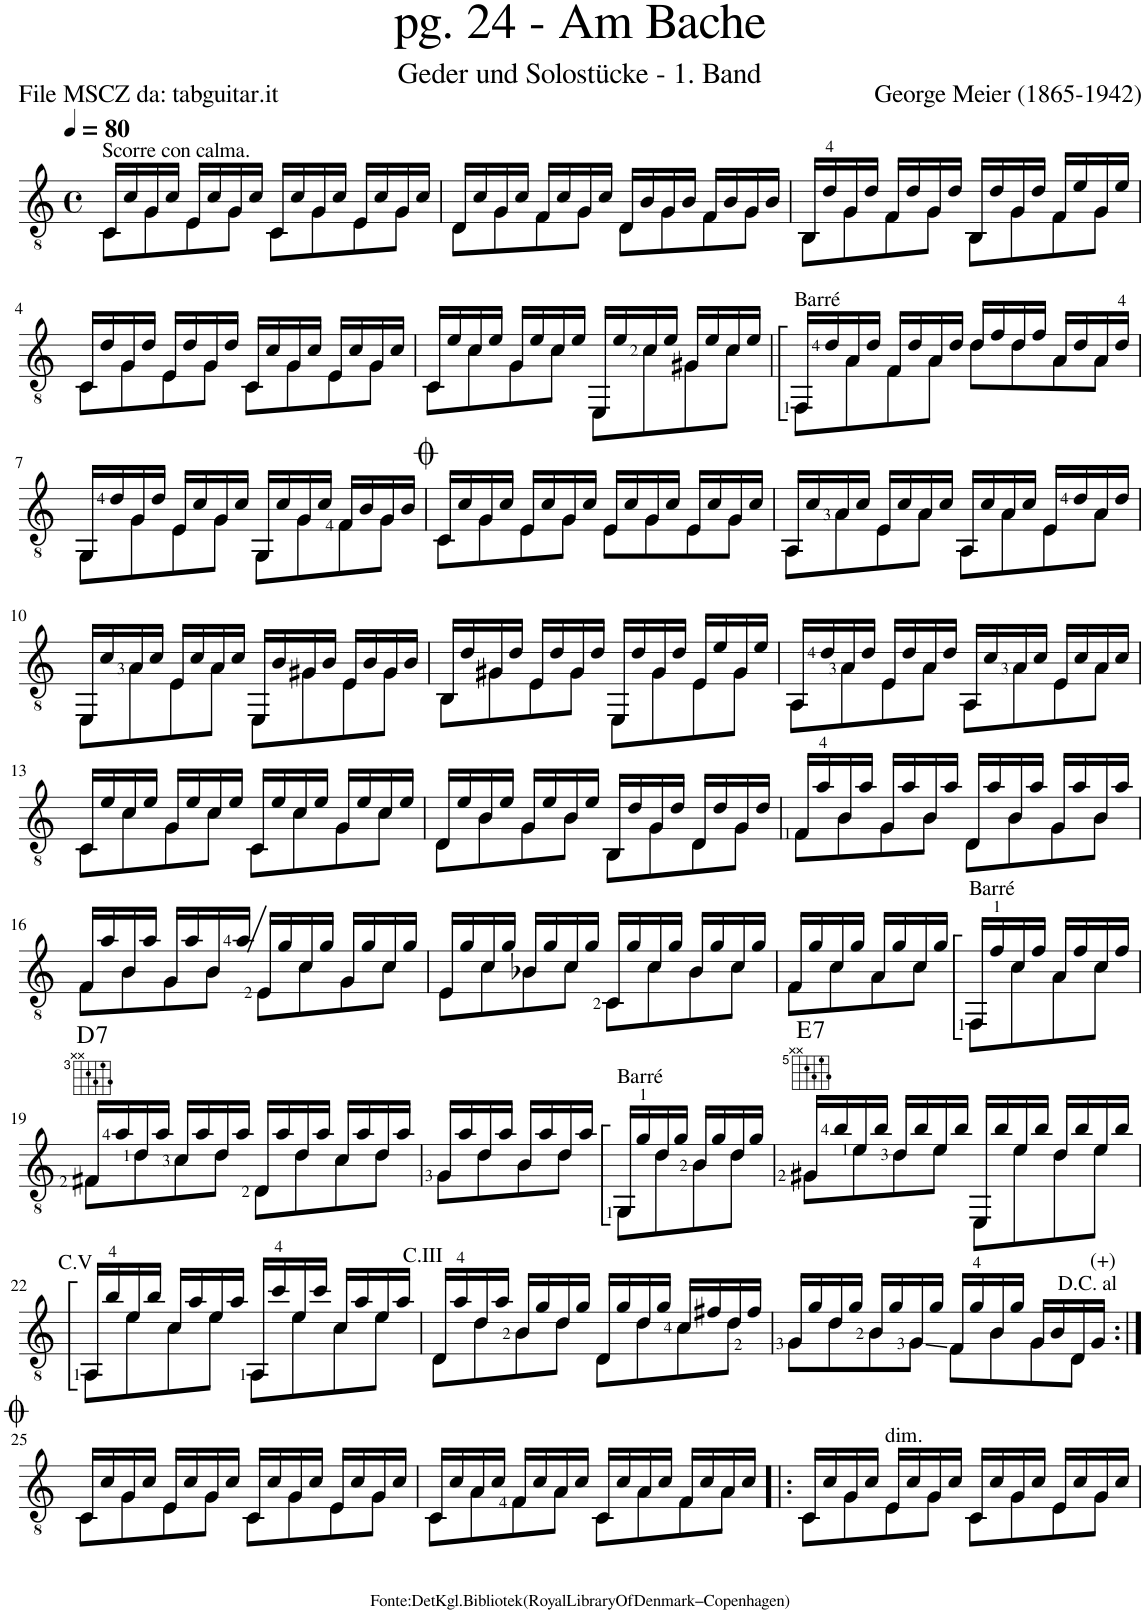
**kern	**harte
*part1	*part1
*staff1	*
*I"Guitar	*
*I'Guit.	*
*clefGv2	*
*k[]	*
*M4/4	*
*met(c)	*
*MM80	*
=1	=1
*^	*
!LO:TX:a:t=Scorre con calma.	!	!
16C/LL	8C\L	.
16c/	.	.
16G/	8G\	.
16c/JJ	.	.
16E/LL	8E\	.
16c/	.	.
16G/	8G\J	.
16c/JJ	.	.
16C/LL	8C\L	.
16c/	.	.
16G/	8G\	.
16c/JJ	.	.
16E/LL	8E\	.
16c/	.	.
16G/	8G\J	.
16c/JJ	.	.
=2	=2	=2
16D/LL	8D\L	.
16c/	.	.
16G/	8G\	.
16c/JJ	.	.
16F/LL	8F\	.
16c/	.	.
16G/	8G\J	.
16c/JJ	.	.
16D/LL	8D\L	.
16B/	.	.
16G/	8G\	.
16B/JJ	.	.
16F/LL	8F\	.
16B/	.	.
16G/	8G\J	.
16B/JJ	.	.
=3	=3	=3
16BB/LL	8BB\L	.
16d/	.	.
16G/	8G\	.
16d/JJ	.	.
16F/LL	8F\	.
16d/	.	.
16G/	8G\J	.
16d/JJ	.	.
16BB/LL	8BB\L	.
16d/	.	.
16G/	8G\	.
16d/JJ	.	.
16F/LL	8F\	.
16e/	.	.
16G/	8G\J	.
16e/JJ	.	.
!!LO:LB:g=z	!!
=4	=4	=4
16C/LL	8C\L	.
16d/	.	.
16G/	8G\	.
16d/JJ	.	.
16E/LL	8E\	.
16d/	.	.
16G/	8G\J	.
16d/JJ	.	.
16C/LL	8C\L	.
16c/	.	.
16G/	8G\	.
16c/JJ	.	.
16E/LL	8E\	.
16c/	.	.
16G/	8G\J	.
16c/JJ	.	.
=5	=5	=5
16C/LL	8C\L	.
16e/	.	.
16c/	8c\	.
16e/JJ	.	.
16G/LL	8G\	.
16e/	.	.
16c/	8c\J	.
16e/JJ	.	.
16EE/LL	8EE\L	.
16e/	.	.
16c/	8c\	.
16e/JJ	.	.
16G#X/LL	8G#\	.
16e/	.	.
16c/	8c\J	.
16e/JJ	.	.
=6	=6	=6
!LO:TX:a:t=Barré	!	!
16FF/LL	8FF\L	.
16d/	.	.
16A/	8A\	.
16d/JJ	.	.
16F/LL	8F\	.
16d/	.	.
16A/	8A\J	.
16d/JJ	.	.
16d/LL	8d\L	.
16f/	.	.
16d/	8d\	.
16f/JJ	.	.
16A/LL	8A\	.
16d/	.	.
16A/	8A\J	.
16d/JJ	.	.
!!LO:LB:g=z	!!
=7	=7	=7
16GG/LL	8GG\L	.
16d/	.	.
16G/	8G\	.
16d/JJ	.	.
16E/LL	8E\	.
16c/	.	.
16G/	8G\J	.
16c/JJ	.	.
16GG/LL	8GG\L	.
16c/	.	.
16G/	8G\	.
16c/JJ	.	.
16F/LL	8F\	.
16B/	.	.
16G/	8G\J	.
16B/JJ	.	.
=8	=8	=8
16C/LL	8C\L	.
16c/	.	.
16G/	8G\	.
16c/JJ	.	.
16E/LL	8E\	.
16c/	.	.
16G/	8G\J	.
16c/JJ	.	.
16E/LL	8E\L	.
16c/	.	.
16G/	8G\	.
16c/JJ	.	.
16E/LL	8E\	.
16c/	.	.
16G/	8G\J	.
16c/JJ	.	.
=9	=9	=9
16AA/LL	8AA\L	.
16c/	.	.
16A/	8A\	.
16c/JJ	.	.
16E/LL	8E\	.
16c/	.	.
16A/	8A\J	.
16c/JJ	.	.
16AA/LL	8AA\L	.
16c/	.	.
16A/	8A\	.
16c/JJ	.	.
16E/LL	8E\	.
16d/	.	.
16A/	8A\J	.
16d/JJ	.	.
!!LO:LB:g=z	!!
=10	=10	=10
16EE/LL	8EE\L	.
16c/	.	.
16A/	8A\	.
16c/JJ	.	.
16E/LL	8E\	.
16c/	.	.
16A/	8A\J	.
16c/JJ	.	.
16EE/LL	8EE\L	.
16B/	.	.
16G#X/	8G#\	.
16B/JJ	.	.
16E/LL	8E\	.
16B/	.	.
16G#/	8G#\J	.
16B/JJ	.	.
=11	=11	=11
16BB/LL	8BB\L	.
16d/	.	.
16G#X/	8G#\	.
16d/JJ	.	.
16E/LL	8E\	.
16d/	.	.
16G#/	8G#\J	.
16d/JJ	.	.
16EE/LL	8EE\L	.
16d/	.	.
16G#/	8G#\	.
16d/JJ	.	.
16E/LL	8E\	.
16e/	.	.
16G#/	8G#\J	.
16e/JJ	.	.
=12	=12	=12
16AA/LL	8AA\L	.
16d/	.	.
16A/	8A\	.
16d/JJ	.	.
16E/LL	8E\	.
16d/	.	.
16A/	8A\J	.
16d/JJ	.	.
16AA/LL	8AA\L	.
16c/	.	.
16A/	8A\	.
16c/JJ	.	.
16E/LL	8E\	.
16c/	.	.
16A/	8A\J	.
16c/JJ	.	.
!!LO:LB:g=z	!!
=13	=13	=13
16C/LL	8C\L	.
16e/	.	.
16c/	8c\	.
16e/JJ	.	.
16G/LL	8G\	.
16e/	.	.
16c/	8c\J	.
16e/JJ	.	.
16C/LL	8C\L	.
16e/	.	.
16c/	8c\	.
16e/JJ	.	.
16G/LL	8G\	.
16e/	.	.
16c/	8c\J	.
16e/JJ	.	.
=14	=14	=14
16D/LL	8D\L	.
16e/	.	.
16B/	8B\	.
16e/JJ	.	.
16G/LL	8G\	.
16e/	.	.
16B/	8B\J	.
16e/JJ	.	.
16BB/LL	8BB\L	.
16d/	.	.
16G/	8G\	.
16d/JJ	.	.
16D/LL	8D\	.
16d/	.	.
16G/	8G\J	.
16d/JJ	.	.
=15	=15	=15
16F/LL	8F\L	.
16a/	.	.
16B/	8B\	.
16a/JJ	.	.
16G/LL	8G\	.
16a/	.	.
16B/	8B\J	.
16a/JJ	.	.
16D/LL	8D\L	.
16a/	.	.
16B/	8B\	.
16a/JJ	.	.
16G/LL	8G\	.
16a/	.	.
16B/	8B\J	.
16a/JJ	.	.
!!LO:LB:g=z	!!
=16	=16	=16
16F/LL	8F\L	.
16a/	.	.
16B/	8B\	.
16a/JJ	.	.
16G/LL	8G\	.
16a/	.	.
16B/	8B\J	.
16a/JJ	.	.
16E/LL	8E\L	.
16g/	.	.
16c/	8c\	.
16g/JJ	.	.
16G/LL	8G\	.
16g/	.	.
16c/	8c\J	.
16g/JJ	.	.
=17	=17	=17
16E/LL	8E\L	.
16g/	.	.
16c/	8c\	.
16g/JJ	.	.
16B-X/LL	8B-\	.
16g/	.	.
16c/	8c\J	.
16g/JJ	.	.
16C/LL	8C\L	.
16g/	.	.
16c/	8c\	.
16g/JJ	.	.
16B-/LL	8B-\	.
16g/	.	.
16c/	8c\J	.
16g/JJ	.	.
=18	=18	=18
16F/LL	8F\L	.
16g/	.	.
16c/	8c\	.
16g/JJ	.	.
16A/LL	8A\	.
16g/	.	.
16c/	8c\J	.
16g/JJ	.	.
!LO:TX:a:t=Barré	!	!
16FF/LL	8FF\L	.
16f/	.	.
16c/	8c\	.
16f/JJ	.	.
16A/LL	8A\	.
16f/	.	.
16c/	8c\J	.
16f/JJ	.	.
!!LO:LB:g=z	!!
=19	=19	=19
!	!	!LO:H:kt=7
16F#X/LL	8F#\L	D:7
16a/	.	.
16d/	8d\	.
16a/JJ	.	.
16c/LL	8c\	.
16a/	.	.
16d/	8d\J	.
16a/JJ	.	.
16D/LL	8D\L	.
16a/	.	.
16d/	8d\	.
16a/JJ	.	.
16c/LL	8c\	.
16a/	.	.
16d/	8d\J	.
16a/JJ	.	.
=20	=20	=20
16G/LL	8G\L	.
16a/	.	.
16d/	8d\	.
16a/JJ	.	.
16B/LL	8B\	.
16a/	.	.
16d/	8d\J	.
16a/JJ	.	.
!LO:TX:a:t=Barré	!	!
16GG/LL	8GG\L	.
16g/	.	.
16d/	8d\	.
16g/JJ	.	.
16B/LL	8B\	.
16g/	.	.
16d/	8d\J	.
16g/JJ	.	.
=21	=21	=21
!	!	!LO:H:kt=7
16G#X/LL	8G#\L	E:7
16b/	.	.
16e/	8e\	.
16b/JJ	.	.
16d/LL	8d\	.
16b/	.	.
16e/	8e\J	.
16b/JJ	.	.
16EE/LL	8EE\L	.
16b/	.	.
16e/	8e\	.
16b/JJ	.	.
16d/LL	8d\	.
16b/	.	.
16e/	8e\J	.
16b/JJ	.	.
!!LO:LB:g=z	!!
=22	=22	=22
!LO:TX:a:t=C.V	!	!
16AA/LL	8AA\L	.
16b/	.	.
16e/	8e\	.
16b/JJ	.	.
16c/LL	8c\	.
16a/	.	.
16e/	8e\J	.
16a/JJ	.	.
16AA/LL	8AA\L	.
16cc/	.	.
16e/	8e\	.
16cc/JJ	.	.
16c/LL	8c\	.
16a/	.	.
16e/	8e\J	.
16a/JJ	.	.
=23	=23	=23
!LO:TX:a:t=C.III	!	!
16D/LL	8D\L	.
16a/	.	.
16d/	8d\	.
16a/JJ	.	.
16B/LL	8B\	.
16g/	.	.
16d/	8d\J	.
16g/JJ	.	.
16D/LL	8D\L	.
16g/	.	.
16d/	8d\	.
16g/JJ	.	.
16c/LL	8c\	.
16f#X/	.	.
16d/	8d\J	.
16f#/JJ	.	.
=24	=24	=24
16G/LL	8G\L	.
16g/	.	.
16d/	8d\	.
16g/JJ	.	.
16B/LL	8B\	.
16g/	.	.
16G/	8G\J	.
16g/JJ	.	.
16F/LL	8F\L	.
16g/	.	.
16B/	8B\	.
16g/JJ	.	.
!LO:TX:a:t=D.C. al	!	!
16G/LL	8G\	.
16B/	.	.
16D/	8D\J	.
!LO:TX:a:t=(+)	!	!
16G/JJ	.	.
!!LO:LB:g=z	!!
=25:|!	=25:|!	=25:|!
16C/LL	8C\L	.
16c/	.	.
16G/	8G\	.
16c/JJ	.	.
16E/LL	8E\	.
16c/	.	.
16G/	8G\J	.
16c/JJ	.	.
16C/LL	8C\L	.
16c/	.	.
16G/	8G\	.
16c/JJ	.	.
16E/LL	8E\	.
16c/	.	.
16G/	8G\J	.
16c/JJ	.	.
=26	=26	=26
16C/LL	8C\L	.
16c/	.	.
16A/	8A\	.
16c/JJ	.	.
16F/LL	8F\	.
16c/	.	.
16A/	8A\J	.
16c/JJ	.	.
16C/LL	8C\L	.
16c/	.	.
16A/	8A\	.
16c/JJ	.	.
16F/LL	8F\	.
16c/	.	.
16A/	8A\J	.
16c/JJ	.	.
=27!|:	=27!|:	=27!|:
16C/LL	8C\L	.
16c/	.	.
16G/	8G\	.
16c/JJ	.	.
!LO:TX:a:t=dim.	!	!
16E/LL	8E\	.
16c/	.	.
16G/	8G\J	.
16c/JJ	.	.
16C/LL	8C\L	.
16c/	.	.
16G/	8G\	.
16c/JJ	.	.
16E/LL	8E\	.
16c/	.	.
16G/	8G\J	.
16c/JJ	.	.
*v	*v	*
=	=
*-	*-
